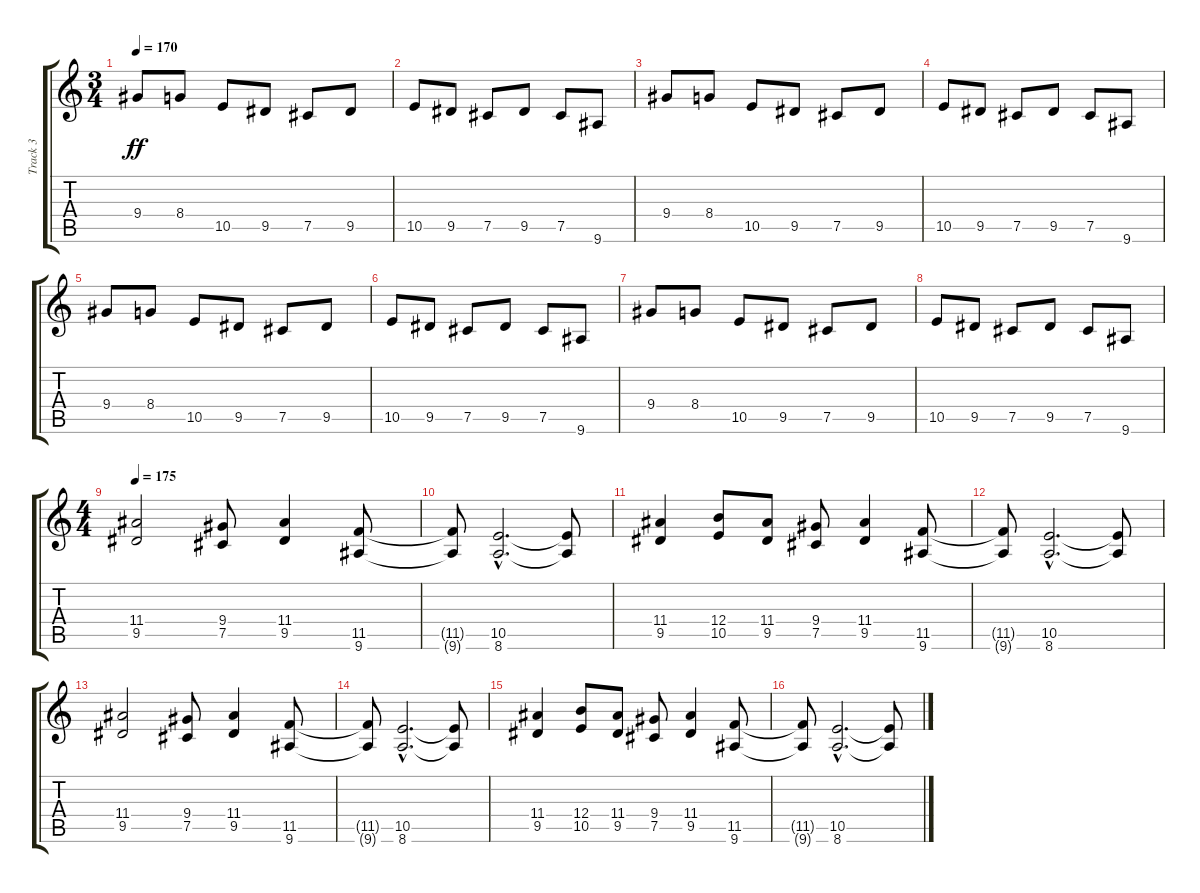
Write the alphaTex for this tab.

\track ("Track 3" "Track 3") {instrument distortionguitar}
\staff {score tabs}
\tuning (Db4 Ab3 E3 B2 Gb2 Db2) {hide}
\ts (3 4)
\tempo 170
\clef g2
\ks c
9.4.8{dy ff balance 8 instrument distortionguitar} 8.4.8 10.5.8 9.5.8 7.5.8 9.5.8 |
10.5.8 9.5.8 7.5.8 9.5.8 7.5.8 9.6.8 |
9.4.8 8.4.8 10.5.8 9.5.8 7.5.8 9.5.8 |
10.5.8 9.5.8 7.5.8 9.5.8 7.5.8 9.6.8 |
9.4.8 8.4.8 10.5.8 9.5.8 7.5.8 9.5.8 |
10.5.8 9.5.8 7.5.8 9.5.8 7.5.8 9.6.8 |
9.4.8 8.4.8 10.5.8 9.5.8 7.5.8 9.5.8 |
10.5.8 9.5.8 7.5.8 9.5.8 7.5.8 9.6.8 |
\ts (4 4)
\tempo 175
(11.4 9.5).2{balance 3} (9.4 7.5).8 (11.4 9.5).4 (11.5 9.6).8 |
(11.5{t} 9.6{t}).8 (10.5{hac} 8.6{hac}).2{d} (10.5{t} 8.6{t}).8 |
(11.4 9.5).4 (12.4 10.5).8 (11.4 9.5).8 (9.4 7.5).8 (11.4 9.5).4 (11.5 9.6).8 |
(11.5{t} 9.6{t}).8 (10.5{hac} 8.6{hac}).2{d} (10.5{t} 8.6{t}).8 |
(11.4 9.5).2 (9.4 7.5).8 (11.4 9.5).4 (11.5 9.6).8 |
(11.5{t} 9.6{t}).8 (10.5{hac} 8.6{hac}).2{d} (10.5{t} 8.6{t}).8 |
(11.4 9.5).4 (12.4 10.5).8 (11.4 9.5).8 (9.4 7.5).8 (11.4 9.5).4 (11.5 9.6).8 |
(11.5{t} 9.6{t}).8 (10.5{hac} 8.6{hac}).2{d} (10.5{t} 8.6{t}).8
